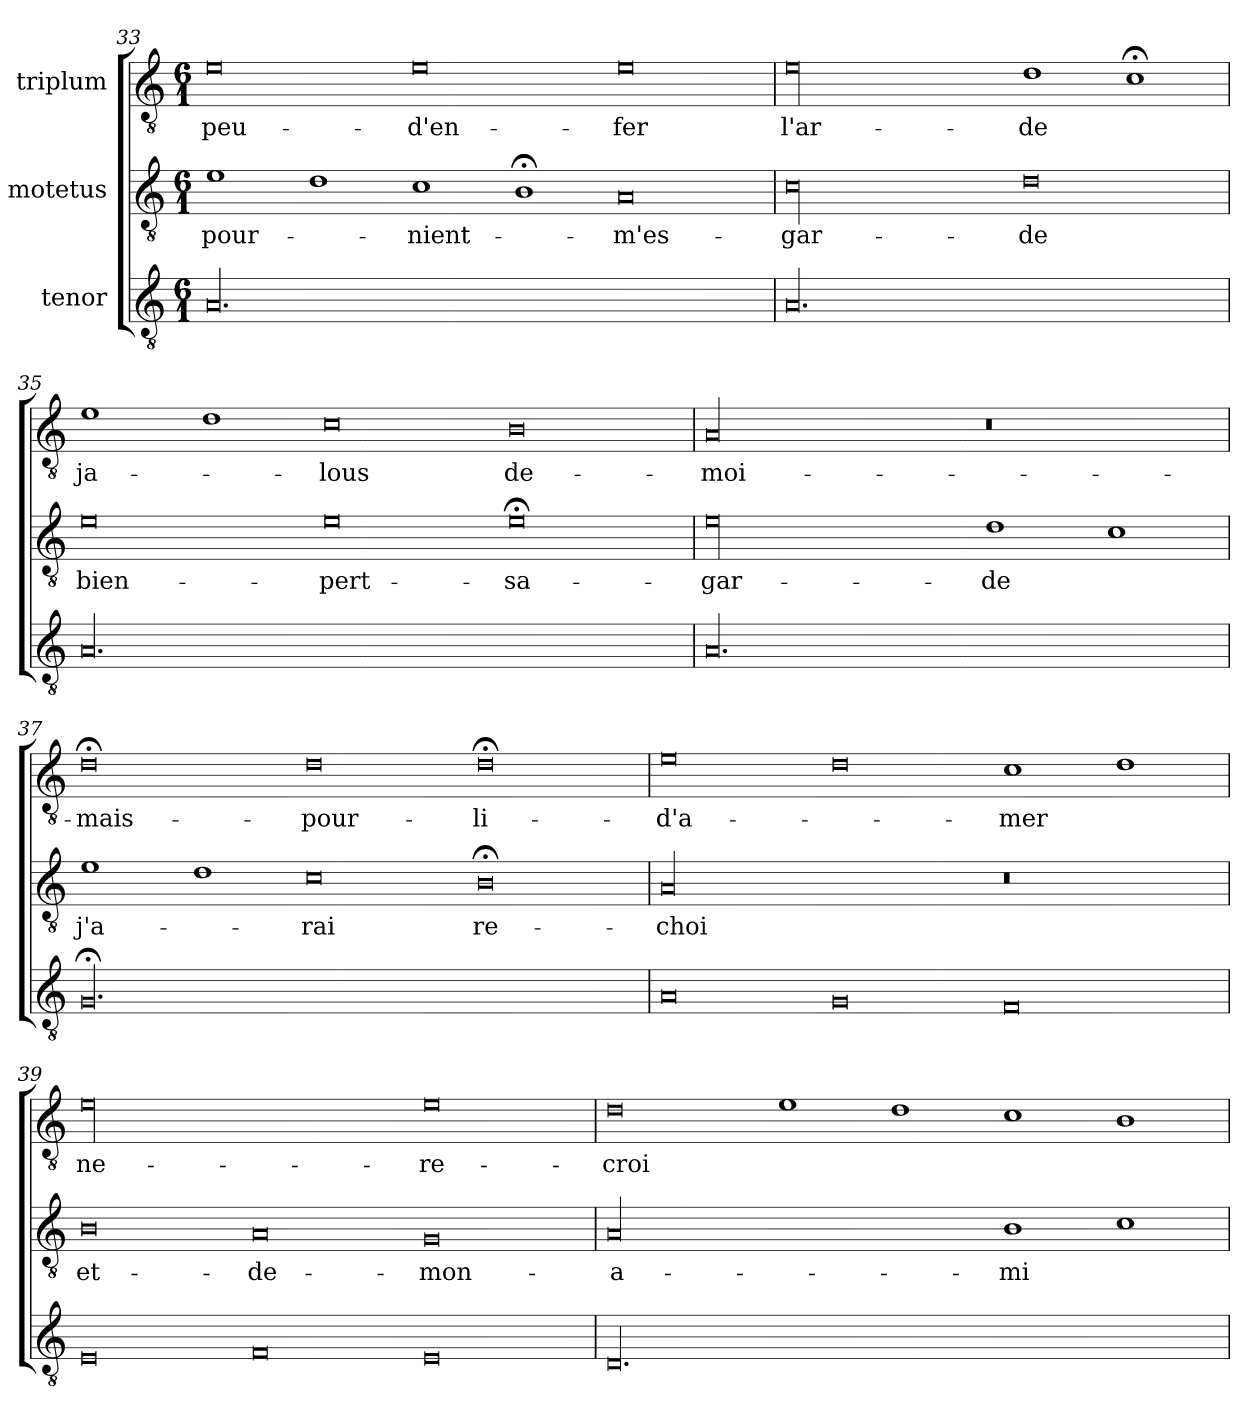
**kern	**kern	**text	**kern	**text
*part3	*part2	*part2	*part1	*part1
*staff3	*staff2	*staff2	*staff1	*staff1
*I"tenor	*I"motetus	*	*I"triplum	*
*clefGv2	*clefGv2	*	*clefGv2	*
*k[]	*k[]	*	*k[]	*
*C:	*C:	*	*C:	*
*M6/1	*M6/1	*	*M6/1	*
=33	=33	=33	=33	=33
00.A/	1e\	pour-	0e\	peu-
.	1d\	.	.	.
.	1c\	nient-	0e\	d'en-
.	1B;<\	.	.	.
.	0A/	m'es-	0e\	-fer
=34	=34	=34	=34	=34
00.A/	00c\	-gar-	00e\	l'ar-
.	0d\	-de	1d\	-de
.	.	.	1c;<\	.
=35	=35	=35	=35	=35
00.A/	0e\	bien-	1e\	ja-
.	.	.	1d\	.
.	0e\	pert-	0c\	-lous
.	0e;<\	sa-	0B\	de-
=36	=36	=36	=36	=36
00.A/	00e\	gar-	00A/	moi-
.	1d\	-de	0r	.
.	1c\	.	.	.
=37	=37	=37	=37	=37
00.G;</	1e\	j'a-	0d;<\	mais-
.	1d\	.	.	.
.	0c\	-rai	0d\	pour-
.	0B;<\	re-	0d;<\	li-
=38	=38	=38	=38	=38
0A/	00A/	-choi	0e\	d'a-
0G/	.	.	0d\	.
0F/	0r	.	1c\	-mer
.	.	.	1d\	.
=39	=39	=39	=39	=39
0E/	0B\	et-	00e\	ne-
0F/	0A/	de-	.	.
0E/	0G/	mon-	0e\	re-
=40	=40	=40	=40	=40
00.D/	00A/	a-	0d\	-croi
.	.	.	1e\	.
.	.	.	1d\	.
.	1B\	-mi	1c\	.
.	1c\	.	1B\	.
=	=	=	=	=
*-	*-	*-	*-	*-
